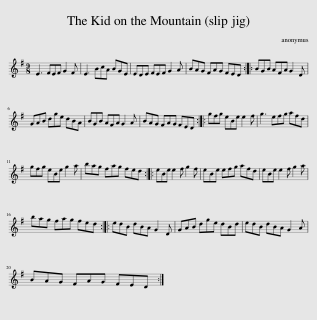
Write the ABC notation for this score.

X:1
L:1/8
M:9/8
I:linebreak $
K:Emin
V:1 treble
V:1
 E3 FEF G2 F | E3 BcA BGE | EDE FEF G2 A | BAG FAG FED :: BGB AFA G2 D |$ %5
 GAB dge dBA | BGB AFA G2 A | BAG FAG FED :: gfg eBe e2 f | g3 efg afd |$ %10
 gfg eBe g2 a | bag fag fed :: eBe e2 f g2 f | eBe efg afd | eBe e2 f g2 a |$ %15
 bag fag fed :: edB dBA G2 D | GAB dge dBd | edB dBA G2 A |$ BAG FAG FED :| %20
